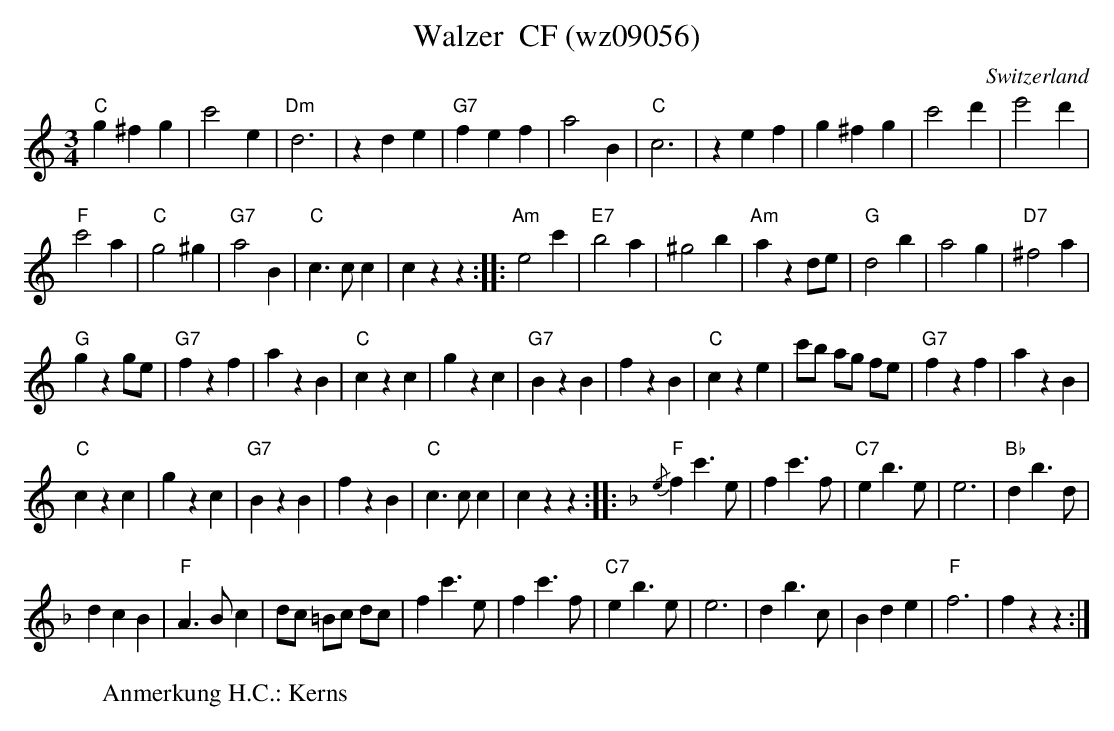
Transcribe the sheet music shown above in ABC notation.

X:1
T: Walzer  CF (wz09056)
M:3/4
L:1/4
O:Switzerland
K:C major
"C"g^fg | c'2e | "Dm"d3 | zde | "G7"fef | a2B | "C"c3 | zef | g^fg | c'2d' | e'2d' |
"F"c'2a | "C"g2^g | "G7"a2B | "C"c>cc | czz :: "Am"e2c' | "E7"b2a | ^g2b |  "Am"azd/e/ | "G"d2b | a2g | "D7"^f2a |
"G"gzg/e/ | "G7"fzf | azB | "C"czc | gzc | "G7"BzB | fzB | "C"cze | c'/b/ a/g/ f/e/ | "G7"fzf | azB |
"C"czc | gzc | "G7"BzB | fzB | "C"c>cc | czz:: [K:F] {/e}"F"fc'>e | fc'>f | "C7"eb>e | e3 | "Bb"db>d |
dcB | "F"A>Bc | d/c/ =B/c/ d/c/ | fc'>e | fc'>f | "C7"eb>e | e3 | db>c | Bde | "F"f3 | fzz :|
W: Anmerkung H.C.: Kerns
